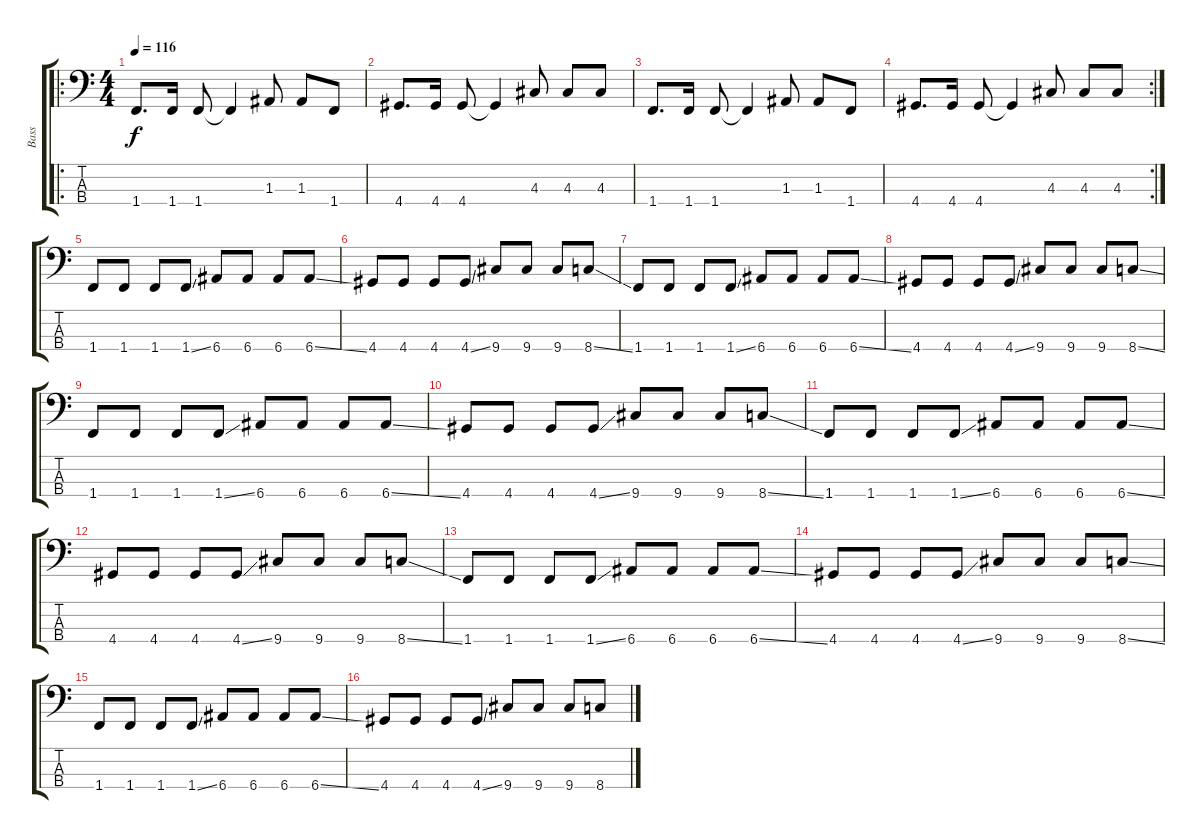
\track ("Bass" "Bass") {instrument electricbasspick}
\staff {score tabs}
\tuning (G2 D2 A1 E1) {hide}
\ro
\ts (4 4)
\tempo 116
\clef f4
\ks c
1.4.8{d dy f} 1.4.16 1.4.8 1.4{t}.4 1.3.8 1.3.8 1.4.8 |
4.4.8{d} 4.4.16 4.4.8 4.4{t}.4 4.3.8 4.3.8 4.3.8 |
1.4.8{d} 1.4.16 1.4.8 1.4{t}.4 1.3.8 1.3.8 1.4.8 |
\rc 2
4.4.8{d} 4.4.16 4.4.8 4.4{t}.4 4.3.8 4.3.8 4.3.8 |
1.4.8 1.4.8 1.4.8 1.4{ss}.8 6.4.8 6.4.8 6.4.8 6.4{ss}.8 |
4.4.8 4.4.8 4.4.8 4.4{ss}.8 9.4.8 9.4.8 9.4.8 8.4{ss}.8 |
1.4.8 1.4.8 1.4.8 1.4{ss}.8 6.4.8 6.4.8 6.4.8 6.4{ss}.8 |
4.4.8 4.4.8 4.4.8 4.4{ss}.8 9.4.8 9.4.8 9.4.8 8.4{ss}.8 |
1.4.8 1.4.8 1.4.8 1.4{ss}.8 6.4.8 6.4.8 6.4.8 6.4{ss}.8 |
4.4.8 4.4.8 4.4.8 4.4{ss}.8 9.4.8 9.4.8 9.4.8 8.4{ss}.8 |
1.4.8 1.4.8 1.4.8 1.4{ss}.8 6.4.8 6.4.8 6.4.8 6.4{ss}.8 |
4.4.8 4.4.8 4.4.8 4.4{ss}.8 9.4.8 9.4.8 9.4.8 8.4{ss}.8 |
1.4.8 1.4.8 1.4.8 1.4{ss}.8 6.4.8 6.4.8 6.4.8 6.4{ss}.8 |
4.4.8 4.4.8 4.4.8 4.4{ss}.8 9.4.8 9.4.8 9.4.8 8.4{ss}.8 |
1.4.8 1.4.8 1.4.8 1.4{ss}.8 6.4.8 6.4.8 6.4.8 6.4{ss}.8 |
4.4.8 4.4.8 4.4.8 4.4{ss}.8 9.4.8 9.4.8 9.4.8 8.4{ss}.8
